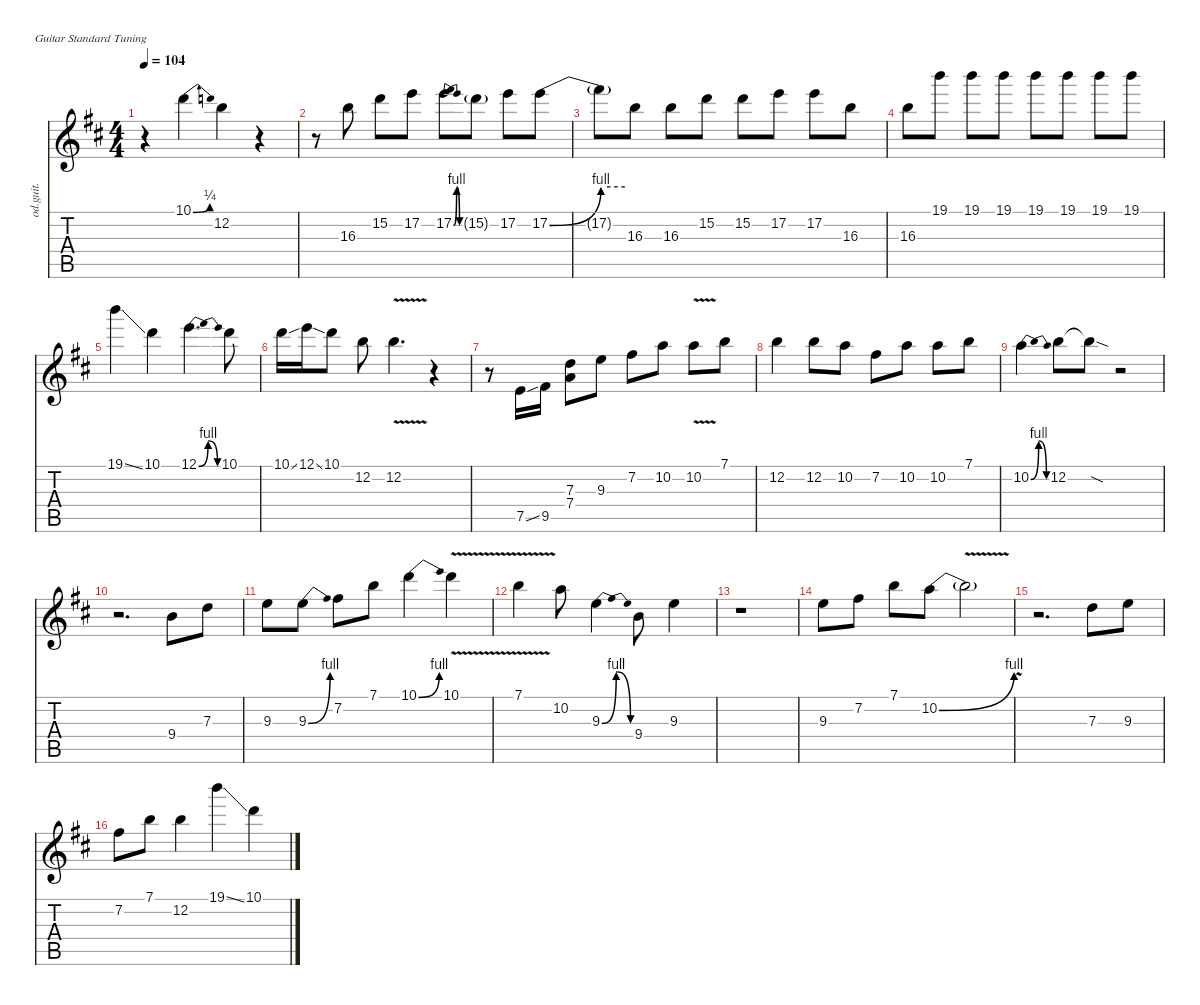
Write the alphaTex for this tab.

\defaultSystemsLayout 4
\hideDynamics
\bracketExtendMode nobrackets
\otherSystemsTrackNameOrientation horizontal
\track ("Lead Guitar" "od.guit.") {instrument overdrivenguitar}
\staff {score tabs}
\tuning (E4 B3 G3 D3 A2 E2)
\ts (4 4)
\tempo 104
\clef g2
\ks d
r.4{dy f beam Down} 10.1{be (bend 0 0 30 1) acc forcenatural}.4{beam Down} 12.2{acc forcenatural}.4{beam Down} r.4{beam Down} |
r.8{beam Down} 16.3{acc forcenatural}.8{beam Down} 15.2{acc forcenatural}.8{beam Down} 17.2{acc forcenatural}.8{beam Down} 17.2{be (bendrelease 0 0 9.999999599999999 4 19.999999199999998 4 30 0) acc forcenatural}.8{beam Down} 15.2{g acc forcenatural}.8{dy mf beam Down} 17.2{acc forcenatural}.8{dy f beam Down} 17.2{be (bend 0 0 60 4) acc forcenatural}.8{beam Down} |
17.2{be (hold 0 4 60 4) t}.8{beam Down} 16.3{acc forcenatural}.8{beam Down} 16.3{acc forcenatural}.8{beam Down} 15.2{acc forcenatural}.8{beam Down} 15.2{acc forcenatural}.8{beam Down} 17.2{acc forcenatural}.8{beam Down} 17.2{acc forcenatural}.8{beam Down} 16.3{acc forcenatural}.8{beam Down} |
16.3{acc forcenatural}.8{beam Down} 19.1{acc forcenatural}.8{beam Down} 19.1{acc forcenatural}.8{beam Down} 19.1{acc forcenatural}.8{beam Down} 19.1{acc forcenatural}.8{beam Down} 19.1{acc forcenatural}.8{beam Down} 19.1{acc forcenatural}.8{beam Down} 19.1{acc forcenatural}.8{beam Down} |
19.1{ss acc forcenatural}.4{beam Down} 10.1{acc forcenatural}.4{beam Down} 12.1{be (bendrelease 0 0 15 4 15 4 30 0) acc forcenatural}.4{d beam Down} 10.1{acc forcenatural}.8{beam Down} |
10.1{ss acc forcenatural}.16{beam Down} 12.1{ss acc forcenatural}.16{beam Down} 10.1{acc forcenatural}.8{beam Down} 12.2{acc forcenatural}.8{beam Down} 12.2{v acc forcenatural}.4{d beam Down} r.4{beam Down} |
r.8{beam Down} 7.5{ss acc forcenatural}.16{beam Up} 9.5{acc #}.16{beam Up} (7.3{acc forcenatural} 7.4{acc forcenatural}).8{beam Down} 9.3{acc forcenatural}.8{beam Down} 7.2{acc #}.8{beam Down} 10.2{acc forcenatural}.8{beam Down} 10.2{v acc forcenatural}.8{beam Down} 7.1{acc forcenatural}.8{beam Down} |
12.2{acc forcenatural}.4{beam Down} 12.2{acc forcenatural}.8{beam Down} 10.2{acc forcenatural}.8{beam Down} 7.2{acc #}.8{beam Down} 10.2{acc forcenatural}.8{beam Down} 10.2{acc forcenatural}.8{beam Down} 7.1{acc forcenatural}.8{beam Down} |
10.2{be (bendrelease 0 0 15 4 15 4 30 0) acc forcenatural}.4{beam Down} 12.2{acc forcenatural}.8{beam Down} 12.2{sod t acc forcenatural}.8{beam Down} r.2{beam Down} |
r.2{d beam Down} 9.4{acc forcenatural}.8{beam Down} 7.3{acc forcenatural}.8{beam Down} |
9.3{acc forcenatural}.8{beam Down} 9.3{be (bend 0 0 30 4) acc forcenatural}.8{beam Down} 7.2{acc #}.8{beam Down} 7.1{acc forcenatural}.8{beam Down} 10.1{be (bend 0 0 15 4) acc forcenatural}.4{beam Down} 10.1{v acc forcenatural}.4{beam Down} |
7.1{v acc forcenatural}.4{beam Down} 10.2{acc forcenatural}.8{beam Down} 9.3{be (bendrelease 0 0 15 4 15 4 30 0) acc forcenatural}.4{beam Down} 9.4{acc forcenatural}.8{beam Down} 9.3{acc forcenatural}.4{beam Down} |
r.1{beam Down} |
9.3{acc forcenatural}.8{beam Down} 7.2{acc #}.8{beam Down} 7.1{acc forcenatural}.8{beam Down} 10.2{be (bend 0 0 60 4) acc forcenatural}.8{beam Down} 10.2{v t}.2{beam Down} |
r.2{d beam Down} 7.3{acc forcenatural}.8{beam Down} 9.3{acc forcenatural}.8{beam Down} |
7.2{acc #}.8{beam Down} 7.1{acc forcenatural}.8{beam Down} 12.2{acc forcenatural}.4{beam Down} 19.1{ss acc forcenatural}.4{beam Down} 10.1{acc forcenatural}.4{beam Down}
